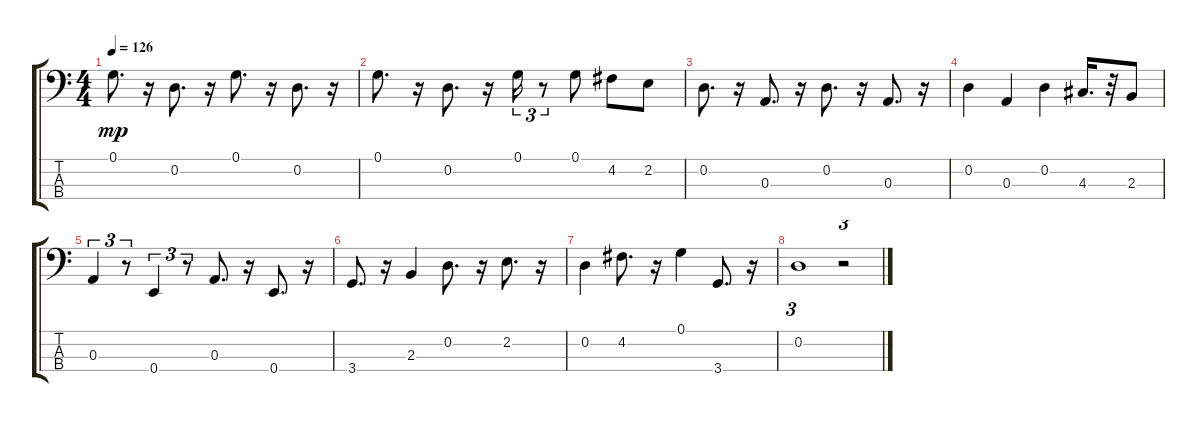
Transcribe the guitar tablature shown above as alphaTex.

\track "" {instrument electricbassfinger}
\staff {score tabs}
\tuning (G2 D2 A1 E1) {hide}
\ts (4 4)
\tempo 126
\clef f4
\ks c
0.1.8{d dy mp} r.16 0.2.8{d} r.16 0.1.8{d} r.16 0.2.8{d} r.16 |
0.1.8{d} r.16 0.2.8{d} r.16 0.1.16{tu (3 2)} r.8{tu (3 2)} 0.1.8 4.2.8 2.2.8 |
0.2.8{d} r.16 0.3.8{d} r.16 0.2.8{d} r.16 0.3.8{d} r.16 |
0.2.4 0.3.4 0.2.4 4.3.16{d} r.32 2.3.8 |
0.3.4{tu (3 2)} r.8{tu (3 2)} 0.4.4{tu (3 2)} r.8{tu (3 2)} 0.3.8{d} r.16 0.4.8{d} r.16 |
3.4.8{d} r.16 2.3.4 0.2.8{d} r.16 2.2.8{d} r.16 |
0.2.4 4.2.8{d} r.16 0.1.4 3.4.8{d} r.16 |
0.2.1{tu (3 2)} r.2{tu (3 2)}
